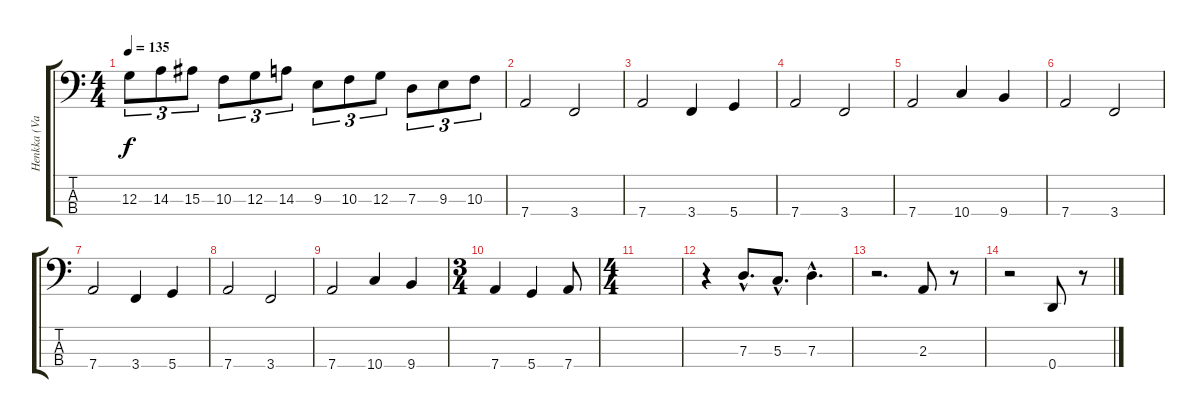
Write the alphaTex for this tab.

\track ("Henkka (Vahvistus)" "Henkka (Va") {instrument electricbassfinger}
\staff {score tabs}
\tuning (F2 C2 G1 D1) {hide}
\ts (4 4)
\tempo 135
\clef f4
\ks c
12.3.8{tu (3 2) dy f} 14.3.8{tu (3 2)} 15.3.8{tu (3 2)} 10.3.8{tu (3 2)} 12.3.8{tu (3 2)} 14.3.8{tu (3 2)} 9.3.8{tu (3 2)} 10.3.8{tu (3 2)} 12.3.8{tu (3 2)} 7.3.8{tu (3 2)} 9.3.8{tu (3 2)} 10.3.8{tu (3 2)} |
7.4.2 3.4.2 |
7.4.2 3.4.4 5.4.4 |
7.4.2 3.4.2 |
7.4.2 10.4.4 9.4.4 |
7.4.2 3.4.2 |
7.4.2 3.4.4 5.4.4 |
7.4.2 3.4.2 |
7.4.2 10.4.4 9.4.4 |
\ts (3 4)
7.4.4 5.4.4 7.4.8 |
\ts (4 4)
|
r.4 7.3{hac}.8{d} 5.3{hac}.8{d} 7.3{hac}.4{d} |
r.2{d} 2.3.8 r.8 |
r.2 0.4.8 r.8
